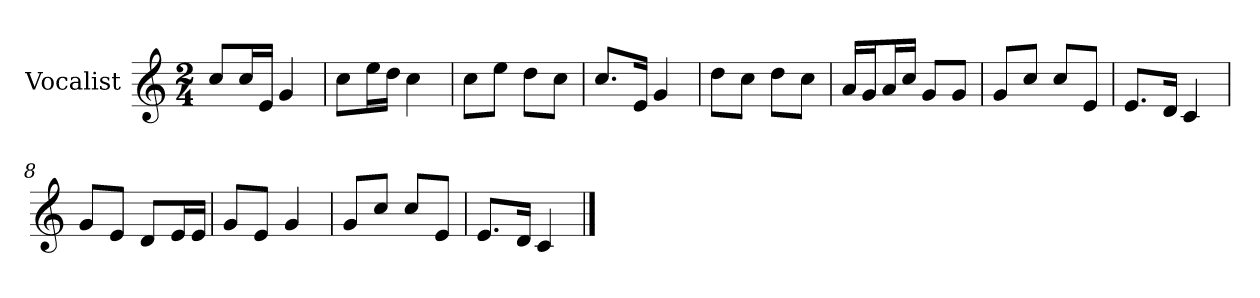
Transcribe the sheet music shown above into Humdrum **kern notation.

**kern
*part1
*staff1
*I"Vocalist
*k[]
*C:
*M2/4
=
8ccL
16ccL
16eJJ
4g
=1
8ccL
16eeL
16ddJJ
4cc
=2
8ccL
8eeJ
8ddL
8ccJ
=3
8.ccL
16eJk
4g
=4
8ddL
8ccJ
8ddL
8ccJ
=5
16aLL
16gJ
16aL
16ccJJ
8gL
8gJ
=6
8gL
8ccJ
8ccL
8eJ
=7
8.eL
16dJk
4c
=8
8gL
8eJ
8dL
16eL
16eJJ
=9
8gL
8eJ
4g
=10
8gL
8ccJ
8ccL
8eJ
=11
8.eL
16dJk
4c
==
*-
